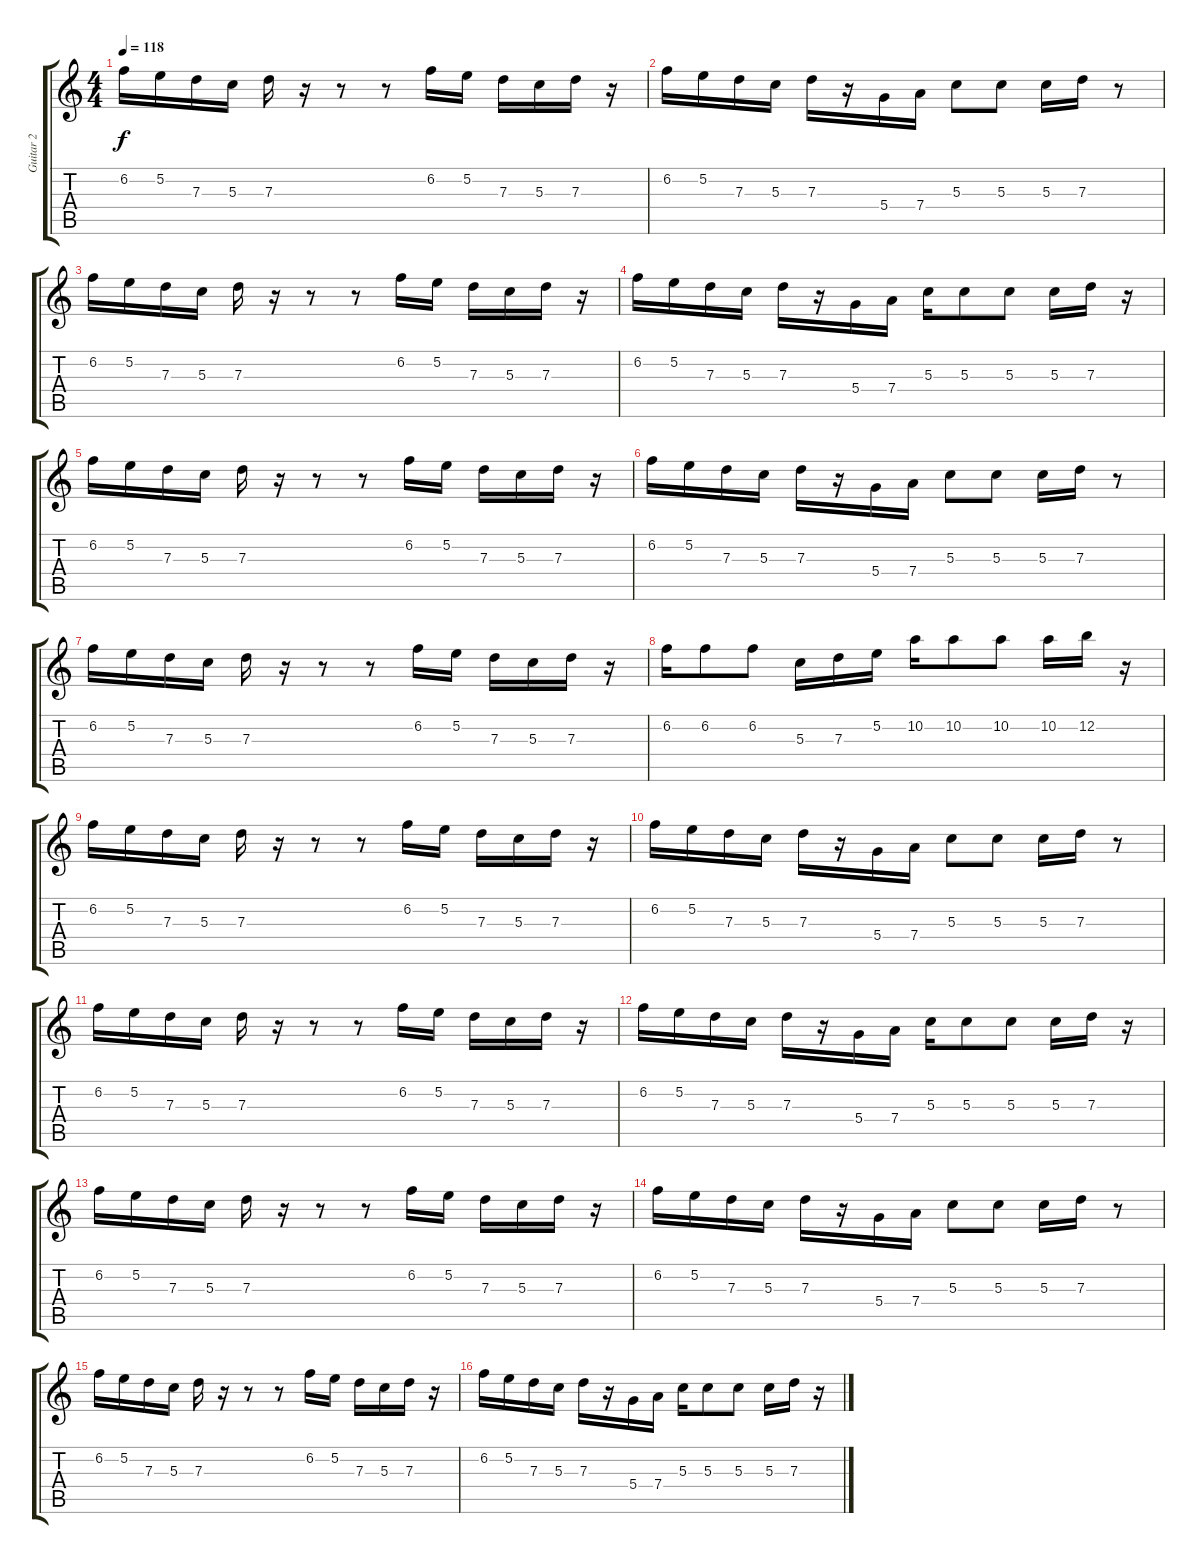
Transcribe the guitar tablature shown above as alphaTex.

\track ("Guitar 2" "Guitar 2") {instrument electricguitarclean}
\staff {score tabs}
\tuning (E4 B3 G3 D3 A2 E2) {hide}
\ts (4 4)
\tempo 118
\clef g2
\ks c
6.2.16{dy f volume 6 instrument electricguitarclean} 5.2.16 7.3.16 5.3.16 7.3.16 r.16 r.8 r.8 6.2.16 5.2.16 7.3.16 5.3.16 7.3.16 r.16 |
6.2.16 5.2.16 7.3.16 5.3.16 7.3.16 r.16 5.4.16 7.4.16 5.3.8 5.3.8 5.3.16 7.3.16 r.8 |
6.2.16 5.2.16 7.3.16 5.3.16 7.3.16 r.16 r.8 r.8 6.2.16 5.2.16 7.3.16 5.3.16 7.3.16 r.16 |
6.2.16 5.2.16 7.3.16 5.3.16 7.3.16 r.16 5.4.16 7.4.16 5.3.16 5.3.8 5.3.8 5.3.16 7.3.16 r.16 |
6.2.16 5.2.16 7.3.16 5.3.16 7.3.16 r.16 r.8 r.8 6.2.16 5.2.16 7.3.16 5.3.16 7.3.16 r.16 |
6.2.16 5.2.16 7.3.16 5.3.16 7.3.16 r.16 5.4.16 7.4.16 5.3.8 5.3.8 5.3.16 7.3.16 r.8 |
6.2.16 5.2.16 7.3.16 5.3.16 7.3.16 r.16 r.8 r.8 6.2.16 5.2.16 7.3.16 5.3.16 7.3.16 r.16 |
6.2.16 6.2.8 6.2.8 5.3.16 7.3.16 5.2.16 10.2.16 10.2.8 10.2.8 10.2.16 12.2.16 r.16 |
6.2.16 5.2.16 7.3.16 5.3.16 7.3.16 r.16 r.8 r.8 6.2.16 5.2.16 7.3.16 5.3.16 7.3.16 r.16 |
6.2.16 5.2.16 7.3.16 5.3.16 7.3.16 r.16 5.4.16 7.4.16 5.3.8 5.3.8 5.3.16 7.3.16 r.8 |
6.2.16 5.2.16 7.3.16 5.3.16 7.3.16 r.16 r.8 r.8 6.2.16 5.2.16 7.3.16 5.3.16 7.3.16 r.16 |
6.2.16 5.2.16 7.3.16 5.3.16 7.3.16 r.16 5.4.16 7.4.16 5.3.16 5.3.8 5.3.8 5.3.16 7.3.16 r.16 |
6.2.16 5.2.16 7.3.16 5.3.16 7.3.16 r.16 r.8 r.8 6.2.16 5.2.16 7.3.16 5.3.16 7.3.16 r.16 |
6.2.16 5.2.16 7.3.16 5.3.16 7.3.16 r.16 5.4.16 7.4.16 5.3.8 5.3.8 5.3.16 7.3.16 r.8 |
6.2.16 5.2.16 7.3.16 5.3.16 7.3.16 r.16 r.8 r.8 6.2.16 5.2.16 7.3.16 5.3.16 7.3.16 r.16 |
6.2.16 5.2.16 7.3.16 5.3.16 7.3.16 r.16 5.4.16 7.4.16 5.3.16 5.3.8 5.3.8 5.3.16 7.3.16 r.16
